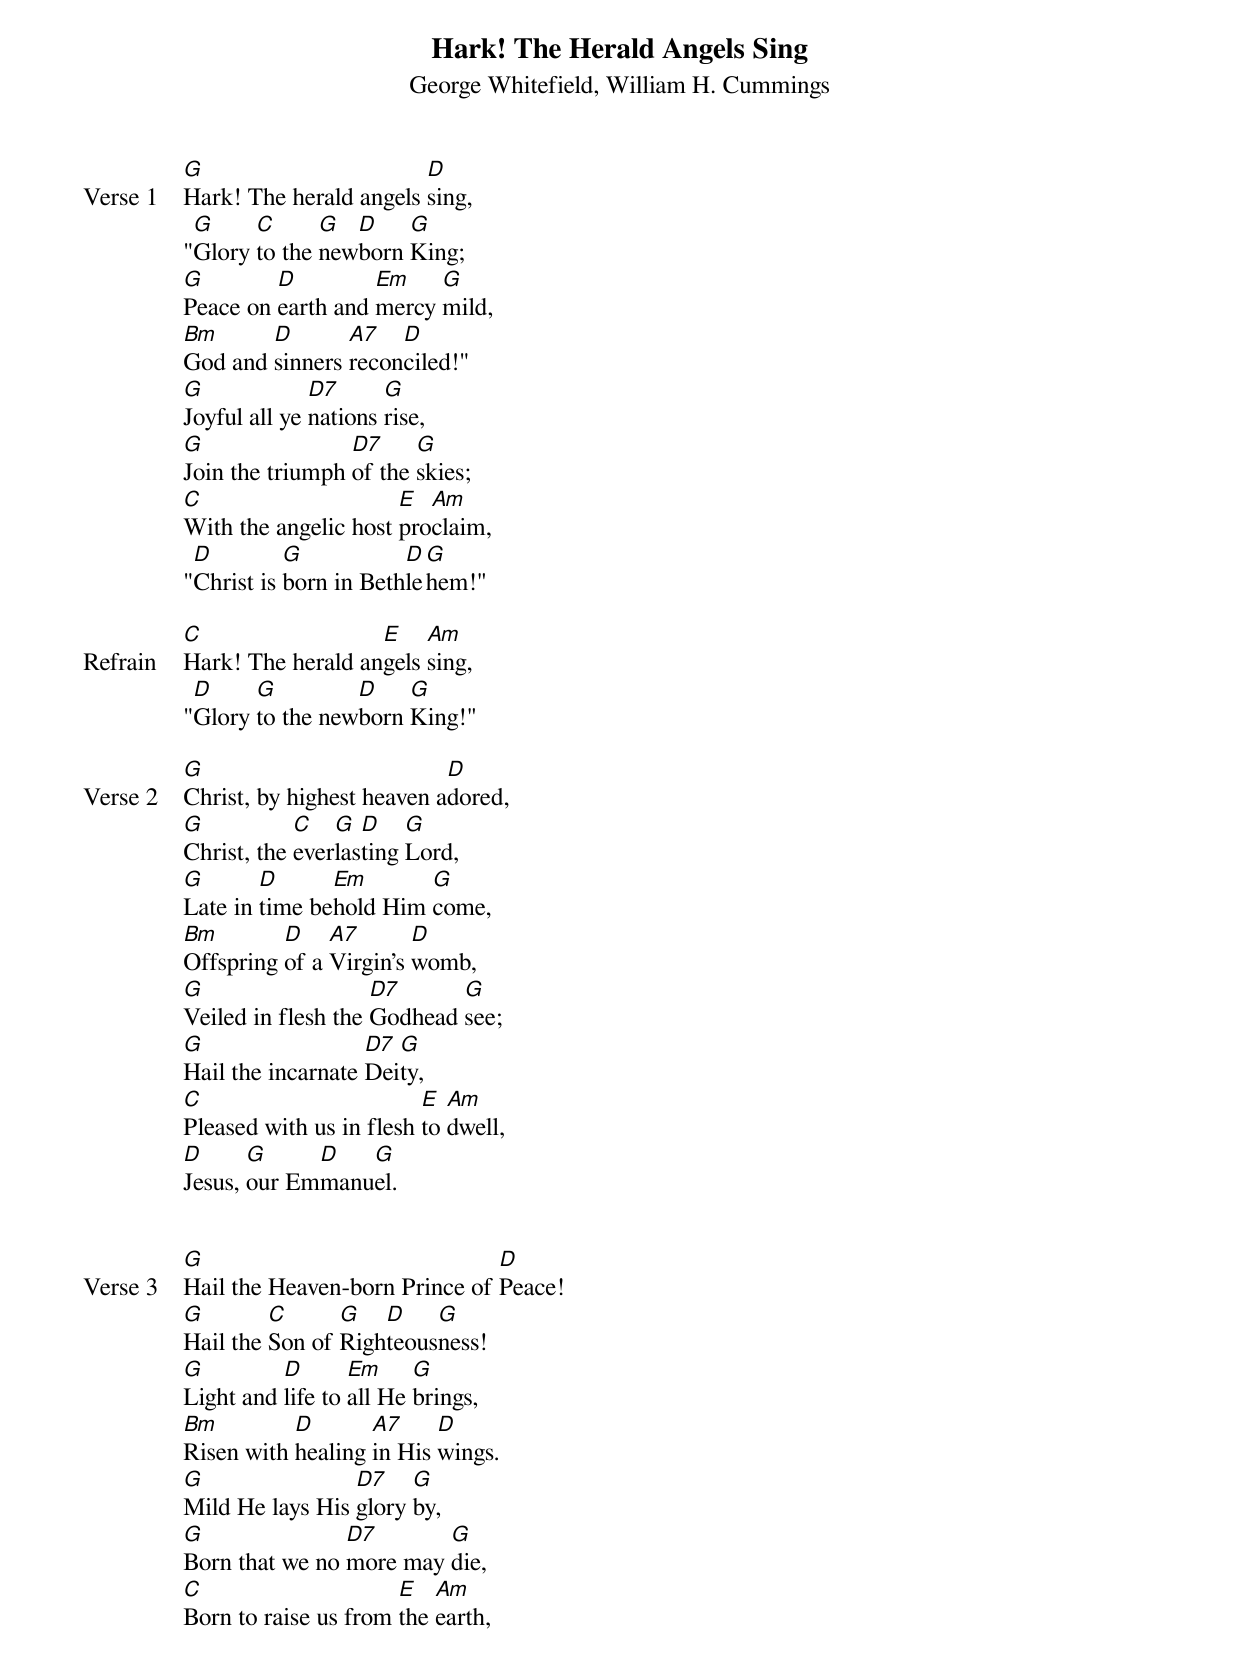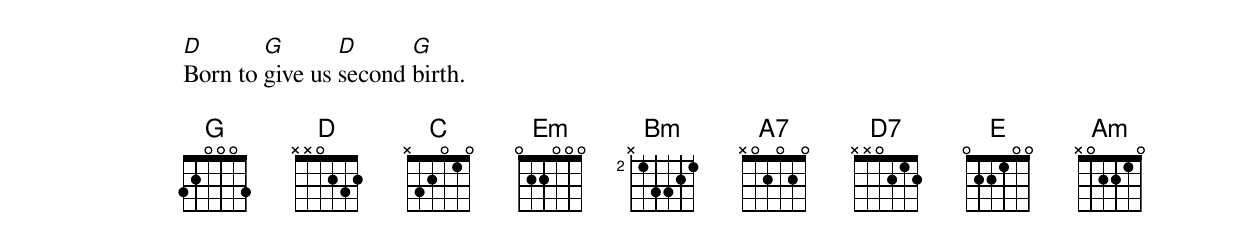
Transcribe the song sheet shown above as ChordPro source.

{define: G base-fret 1 frets 3 2 0 0 0 3}
{define: C base-fret 1 frets x 3 2 0 1 0}
{define: Am base-fret 1 frets x 0 2 2 1 0}
{define: A7 base-fret 1 frets x 0 2 0 2 0}
{define: D7 base-fret 1 frets x x 0 2 1 2}
{define: E base-fret 1 frets 0 2 2 1 0 0}
{define: D base-fret 1 frets x x 0 2 3 2}
{define: Em base-fret 1 frets 0 2 2 0 0 0}
{define: Bm base-fret 2 frets x 1 3 3 2 1}
{title: Hark! The Herald Angels Sing}
{subtitle: George Whitefield, William H. Cummings}

{start_of_verse: Verse 1}
[G]Hark! The herald angels [D]sing,
"[G]Glory [C]to the [G]new[D]born [G]King;
[G]Peace on [D]earth and [Em]mercy [G]mild,
[Bm]God and [D]sinners [A7]recon[D]ciled!"
[G]Joyful all ye [D7]nations [G]rise,
[G]Join the triumph [D7]of the [G]skies;
[C]With the angelic host [E]pro[Am]claim,
"[D]Christ is [G]born in Beth[D]le[G]hem!"
{end_of_verse}

{start_of_verse: Refrain}
[C]Hark! The herald an[E]gels [Am]sing,
"[D]Glory [G]to the new[D]born [G]King!"
{end_of_verse}

{start_of_verse: Verse 2}
[G]Christ, by highest heaven a[D]dored,
[G]Christ, the [C]ever[G]las[D]ting [G]Lord,
[G]Late in [D]time be[Em]hold Him [G]come,
[Bm]Offspring [D]of a [A7]Virgin's [D]womb,
[G]Veiled in flesh the [D7]Godhead [G]see;
[G]Hail the incarnate [D7]Dei[G]ty,
[C]Pleased with us in flesh [E]to [Am]dwell,
[D]Jesus, [G]our Em[D]manu[G]el.
{end_of_verse}

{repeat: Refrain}

{start_of_verse: Verse 3}
[G]Hail the Heaven-born Prince of [D]Peace!
[G]Hail the [C]Son of [G]Righ[D]teous[G]ness!
[G]Light and [D]life to [Em]all He [G]brings,
[Bm]Risen with [D]healing [A7]in His [D]wings.
[G]Mild He lays His [D7]glory [G]by,
[G]Born that we no [D7]more may [G]die,
[C]Born to raise us from [E]the [Am]earth,
[D]Born to [G]give us [D]second [G]birth.
{end_of_verse}

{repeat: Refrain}
